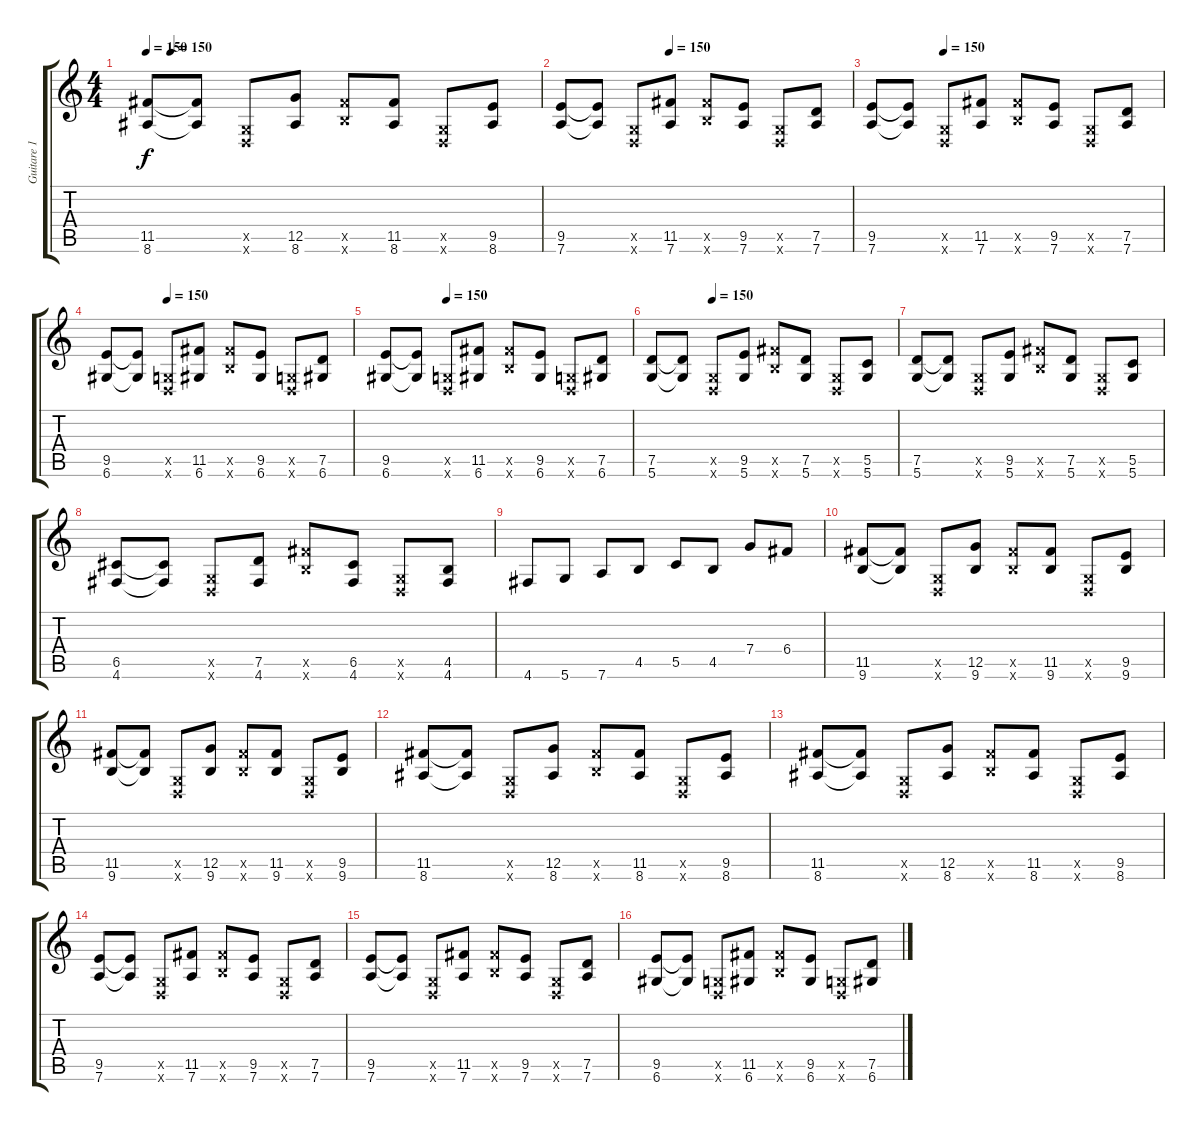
\track ("Guitare 1" "Guitare 1") {instrument distortionguitar}
\staff {score tabs}
\tuning (D4 A3 F3 C3 G2 D2) {hide}
\ts (4 4)
\tempo 150
\tempo (150 0.0625)
\clef g2
\ks c
(11.5 8.6).8{dy f} (11.5{t} 8.6{t}).8 (0.5{x} 0.6{x}).8 (12.5 8.6).8 (11.5{x} 9.6{x}).8 (11.5 8.6).8 (0.5{x} 0.6{x}).8 (9.5 8.6).8 |
\tempo (150 0.375)
(9.5 7.6).8 (9.5{t} 7.6{t}).8 (0.5{x} 0.6{x}).8 (11.5 7.6).8 (11.5{x} 9.6{x}).8 (9.5 7.6).8 (0.5{x} 0.6{x}).8 (7.5 7.6).8 |
\tempo (150 0.25)
(9.5 7.6).8 (9.5{t} 7.6{t}).8 (0.5{x} 0.6{x}).8 (11.5 7.6).8 (11.5{x} 9.6{x}).8 (9.5 7.6).8 (0.5{x} 0.6{x}).8 (7.5 7.6).8 |
\tempo (150 0.25)
(9.5 6.6).8 (9.5{t} 6.6{t}).8 (0.5{x} 0.6{x}).8 (11.5 6.6).8 (11.5{x} 9.6{x}).8 (9.5 6.6).8 (0.5{x} 0.6{x}).8 (7.5 6.6).8 |
\tempo (150 0.25)
(9.5 6.6).8 (9.5{t} 6.6{t}).8 (0.5{x} 0.6{x}).8 (11.5 6.6).8 (11.5{x} 9.6{x}).8 (9.5 6.6).8 (0.5{x} 0.6{x}).8 (7.5 6.6).8 |
\tempo (150 0.25)
(7.5 5.6).8 (7.5{t} 5.6{t}).8 (0.5{x} 0.6{x}).8 (9.5 5.6).8 (11.5{x} 9.6{x}).8 (7.5 5.6).8 (0.5{x} 0.6{x}).8 (5.5 5.6).8 |
(7.5 5.6).8 (7.5{t} 5.6{t}).8 (0.5{x} 0.6{x}).8 (9.5 5.6).8 (11.5{x} 9.6{x}).8 (7.5 5.6).8 (0.5{x} 0.6{x}).8 (5.5 5.6).8 |
(6.5 4.6).8 (6.5{t} 4.6{t}).8 (0.5{x} 0.6{x}).8 (7.5 4.6).8 (11.5{x} 9.6{x}).8 (6.5 4.6).8 (0.5{x} 0.6{x}).8 (4.5 4.6).8 |
4.6.8 5.6.8 7.6.8 4.5.8 5.5.8 4.5.8 7.4.8 6.4.8 |
(11.5 9.6).8 (11.5{t} 9.6{t}).8 (0.5{x} 0.6{x}).8 (12.5 9.6).8 (11.5{x} 9.6{x}).8 (11.5 9.6).8 (0.5{x} 0.6{x}).8 (9.5 9.6).8 |
(11.5 9.6).8 (11.5{t} 9.6{t}).8 (0.5{x} 0.6{x}).8 (12.5 9.6).8 (11.5{x} 9.6{x}).8 (11.5 9.6).8 (0.5{x} 0.6{x}).8 (9.5 9.6).8 |
(11.5 8.6).8 (11.5{t} 8.6{t}).8 (0.5{x} 0.6{x}).8 (12.5 8.6).8 (11.5{x} 9.6{x}).8 (11.5 8.6).8 (0.5{x} 0.6{x}).8 (9.5 8.6).8 |
(11.5 8.6).8 (11.5{t} 8.6{t}).8 (0.5{x} 0.6{x}).8 (12.5 8.6).8 (11.5{x} 9.6{x}).8 (11.5 8.6).8 (0.5{x} 0.6{x}).8 (9.5 8.6).8 |
(9.5 7.6).8 (9.5{t} 7.6{t}).8 (0.5{x} 0.6{x}).8 (11.5 7.6).8 (11.5{x} 9.6{x}).8 (9.5 7.6).8 (0.5{x} 0.6{x}).8 (7.5 7.6).8 |
(9.5 7.6).8 (9.5{t} 7.6{t}).8 (0.5{x} 0.6{x}).8 (11.5 7.6).8 (11.5{x} 9.6{x}).8 (9.5 7.6).8 (0.5{x} 0.6{x}).8 (7.5 7.6).8 |
(9.5 6.6).8 (9.5{t} 6.6{t}).8 (0.5{x} 0.6{x}).8 (11.5 6.6).8 (11.5{x} 9.6{x}).8 (9.5 6.6).8 (0.5{x} 0.6{x}).8 (7.5 6.6).8
